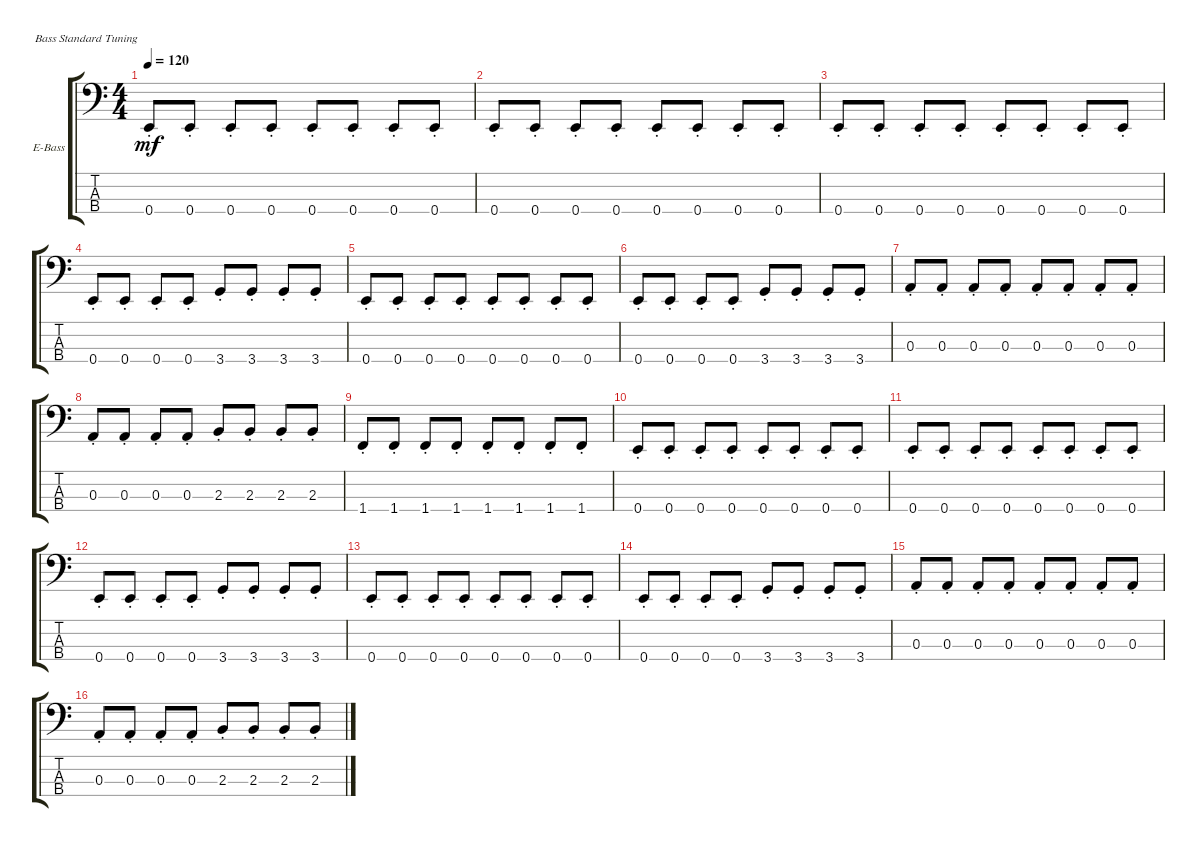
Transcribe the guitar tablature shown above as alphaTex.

\defaultSystemsLayout 4
\bracketExtendMode groupsimilarinstruments
\firstSystemTrackNameOrientation horizontal
\otherSystemsTrackNameOrientation horizontal
\track ("А. Андреев" "E-Bass") {instrument electricbassfinger}
\staff {score tabs}
\tuning (G2 D2 A1 E1)
\ts (4 4)
\tempo 120
\clef f4
\ks c
0.4{st}.8{dy mf} 0.4{st}.8 0.4{st}.8 0.4{st}.8 0.4{st}.8 0.4{st}.8 0.4{st}.8 0.4{st}.8 |
0.4{st}.8 0.4{st}.8 0.4{st}.8 0.4{st}.8 0.4{st}.8 0.4{st}.8 0.4{st}.8 0.4{st}.8 |
0.4{st}.8 0.4{st}.8 0.4{st}.8 0.4{st}.8 0.4{st}.8 0.4{st}.8 0.4{st}.8 0.4{st}.8 |
0.4{st}.8 0.4{st}.8 0.4{st}.8 0.4{st}.8 3.4{st}.8 3.4{st}.8 3.4{st}.8 3.4{st}.8 |
0.4{st}.8 0.4{st}.8 0.4{st}.8 0.4{st}.8 0.4{st}.8 0.4{st}.8 0.4{st}.8 0.4{st}.8 |
0.4{st}.8 0.4{st}.8 0.4{st}.8 0.4{st}.8 3.4{st}.8 3.4{st}.8 3.4{st}.8 3.4{st}.8 |
0.3{st}.8 0.3{st}.8 0.3{st}.8 0.3{st}.8 0.3{st}.8 0.3{st}.8 0.3{st}.8 0.3{st}.8 |
0.3{st}.8 0.3{st}.8 0.3{st}.8 0.3{st}.8 2.3{st}.8 2.3{st}.8 2.3{st}.8 2.3{st}.8 |
1.4{st}.8 1.4{st}.8 1.4{st}.8 1.4{st}.8 1.4{st}.8 1.4{st}.8 1.4{st}.8 1.4{st}.8 |
0.4{st}.8 0.4{st}.8 0.4{st}.8 0.4{st}.8 0.4{st}.8 0.4{st}.8 0.4{st}.8 0.4{st}.8 |
0.4{st}.8 0.4{st}.8 0.4{st}.8 0.4{st}.8 0.4{st}.8 0.4{st}.8 0.4{st}.8 0.4{st}.8 |
0.4{st}.8 0.4{st}.8 0.4{st}.8 0.4{st}.8 3.4{st}.8 3.4{st}.8 3.4{st}.8 3.4{st}.8 |
0.4{st}.8 0.4{st}.8 0.4{st}.8 0.4{st}.8 0.4{st}.8 0.4{st}.8 0.4{st}.8 0.4{st}.8 |
0.4{st}.8 0.4{st}.8 0.4{st}.8 0.4{st}.8 3.4{st}.8 3.4{st}.8 3.4{st}.8 3.4{st}.8 |
0.3{st}.8 0.3{st}.8 0.3{st}.8 0.3{st}.8 0.3{st}.8 0.3{st}.8 0.3{st}.8 0.3{st}.8 |
0.3{st}.8 0.3{st}.8 0.3{st}.8 0.3{st}.8 2.3{st}.8 2.3{st}.8 2.3{st}.8 2.3{st}.8
